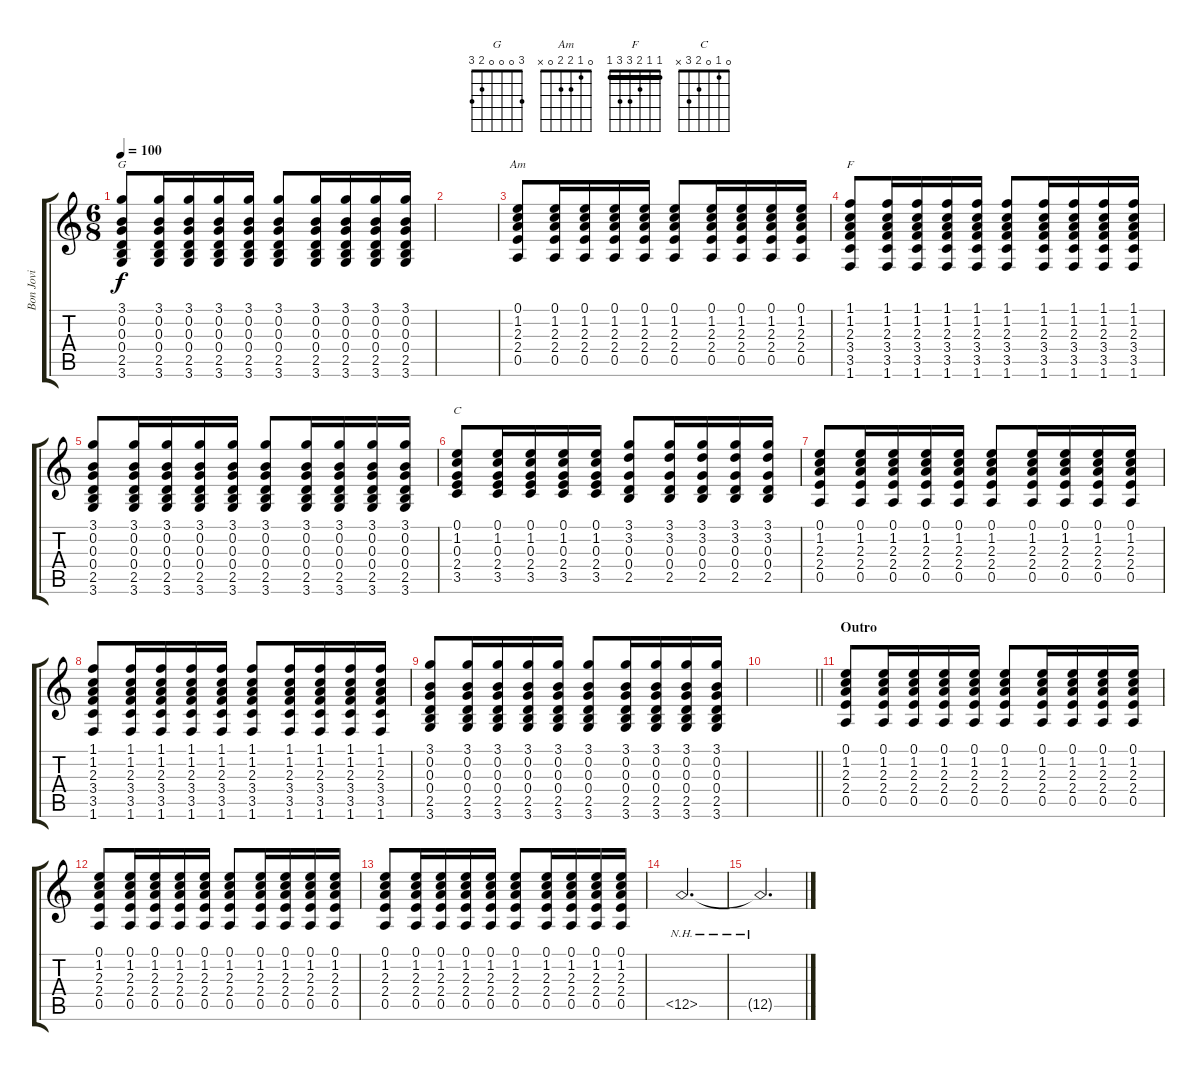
\track ("Bon Jovi" "Bon Jovi") {instrument acousticguitarsteel}
\staff {score tabs}
\tuning (E4 B3 G3 D3 A2 E2) {hide}
\chord ("G" 3 0 0 0 2 3)
\chord ("Am" 0 1 2 2 0 x)
\chord ("F" 1 1 2 3 3 1) {barre 1}
\chord ("C" 0 1 0 2 3 x)
\ts (6 8)
\tempo 100
\clef g2
\ks c
(3.1 0.2 0.3 0.4 2.5 3.6).8{ch "G" dy f} (3.1 0.2 0.3 0.4 2.5 3.6).16 (3.1 0.2 0.3 0.4 2.5 3.6).16 (3.1 0.2 0.3 0.4 2.5 3.6).16 (3.1 0.2 0.3 0.4 2.5 3.6).16 (3.1 0.2 0.3 0.4 2.5 3.6).8 (3.1 0.2 0.3 0.4 2.5 3.6).16 (3.1 0.2 0.3 0.4 2.5 3.6).16 (3.1 0.2 0.3 0.4 2.5 3.6).16 (3.1 0.2 0.3 0.4 2.5 3.6).16 |
|
(0.1 1.2 2.3 2.4 0.5).8{ch "Am"} (0.1 1.2 2.3 2.4 0.5).16 (0.1 1.2 2.3 2.4 0.5).16 (0.1 1.2 2.3 2.4 0.5).16 (0.1 1.2 2.3 2.4 0.5).16 (0.1 1.2 2.3 2.4 0.5).8 (0.1 1.2 2.3 2.4 0.5).16 (0.1 1.2 2.3 2.4 0.5).16 (0.1 1.2 2.3 2.4 0.5).16 (0.1 1.2 2.3 2.4 0.5).16 |
(1.1 1.2 2.3 3.4 3.5 1.6).8{ch "F"} (1.1 1.2 2.3 3.4 3.5 1.6).16 (1.1 1.2 2.3 3.4 3.5 1.6).16 (1.1 1.2 2.3 3.4 3.5 1.6).16 (1.1 1.2 2.3 3.4 3.5 1.6).16 (1.1 1.2 2.3 3.4 3.5 1.6).8 (1.1 1.2 2.3 3.4 3.5 1.6).16 (1.1 1.2 2.3 3.4 3.5 1.6).16 (1.1 1.2 2.3 3.4 3.5 1.6).16 (1.1 1.2 2.3 3.4 3.5 1.6).16 |
(3.1 0.2 0.3 0.4 2.5 3.6).8 (3.1 0.2 0.3 0.4 2.5 3.6).16 (3.1 0.2 0.3 0.4 2.5 3.6).16 (3.1 0.2 0.3 0.4 2.5 3.6).16 (3.1 0.2 0.3 0.4 2.5 3.6).16 (3.1 0.2 0.3 0.4 2.5 3.6).8 (3.1 0.2 0.3 0.4 2.5 3.6).16 (3.1 0.2 0.3 0.4 2.5 3.6).16 (3.1 0.2 0.3 0.4 2.5 3.6).16 (3.1 0.2 0.3 0.4 2.5 3.6).16 |
(0.1 1.2 0.3 2.4 3.5).8{ch "C"} (0.1 1.2 0.3 2.4 3.5).16 (0.1 1.2 0.3 2.4 3.5).16 (0.1 1.2 0.3 2.4 3.5).16 (0.1 1.2 0.3 2.4 3.5).16 (3.1 3.2 0.3 0.4 2.5).8 (3.1 3.2 0.3 0.4 2.5).16 (3.1 3.2 0.3 0.4 2.5).16 (3.1 3.2 0.3 0.4 2.5).16 (3.1 3.2 0.3 0.4 2.5).16 |
(0.1 1.2 2.3 2.4 0.5).8 (0.1 1.2 2.3 2.4 0.5).16 (0.1 1.2 2.3 2.4 0.5).16 (0.1 1.2 2.3 2.4 0.5).16 (0.1 1.2 2.3 2.4 0.5).16 (0.1 1.2 2.3 2.4 0.5).8 (0.1 1.2 2.3 2.4 0.5).16 (0.1 1.2 2.3 2.4 0.5).16 (0.1 1.2 2.3 2.4 0.5).16 (0.1 1.2 2.3 2.4 0.5).16 |
(1.1 1.2 2.3 3.4 3.5 1.6).8 (1.1 1.2 2.3 3.4 3.5 1.6).16 (1.1 1.2 2.3 3.4 3.5 1.6).16 (1.1 1.2 2.3 3.4 3.5 1.6).16 (1.1 1.2 2.3 3.4 3.5 1.6).16 (1.1 1.2 2.3 3.4 3.5 1.6).8 (1.1 1.2 2.3 3.4 3.5 1.6).16 (1.1 1.2 2.3 3.4 3.5 1.6).16 (1.1 1.2 2.3 3.4 3.5 1.6).16 (1.1 1.2 2.3 3.4 3.5 1.6).16 |
(3.1 0.2 0.3 0.4 2.5 3.6).8 (3.1 0.2 0.3 0.4 2.5 3.6).16 (3.1 0.2 0.3 0.4 2.5 3.6).16 (3.1 0.2 0.3 0.4 2.5 3.6).16 (3.1 0.2 0.3 0.4 2.5 3.6).16 (3.1 0.2 0.3 0.4 2.5 3.6).8 (3.1 0.2 0.3 0.4 2.5 3.6).16 (3.1 0.2 0.3 0.4 2.5 3.6).16 (3.1 0.2 0.3 0.4 2.5 3.6).16 (3.1 0.2 0.3 0.4 2.5 3.6).16 |
\barLineRight lightlight
|
\section ("" "Outro")
(0.1 1.2 2.3 2.4 0.5).8 (0.1 1.2 2.3 2.4 0.5).16 (0.1 1.2 2.3 2.4 0.5).16 (0.1 1.2 2.3 2.4 0.5).16 (0.1 1.2 2.3 2.4 0.5).16 (0.1 1.2 2.3 2.4 0.5).8 (0.1 1.2 2.3 2.4 0.5).16 (0.1 1.2 2.3 2.4 0.5).16 (0.1 1.2 2.3 2.4 0.5).16 (0.1 1.2 2.3 2.4 0.5).16 |
(0.1 1.2 2.3 2.4 0.5).8 (0.1 1.2 2.3 2.4 0.5).16 (0.1 1.2 2.3 2.4 0.5).16 (0.1 1.2 2.3 2.4 0.5).16 (0.1 1.2 2.3 2.4 0.5).16 (0.1 1.2 2.3 2.4 0.5).8 (0.1 1.2 2.3 2.4 0.5).16 (0.1 1.2 2.3 2.4 0.5).16 (0.1 1.2 2.3 2.4 0.5).16 (0.1 1.2 2.3 2.4 0.5).16 |
(0.1 1.2 2.3 2.4 0.5).8 (0.1 1.2 2.3 2.4 0.5).16 (0.1 1.2 2.3 2.4 0.5).16 (0.1 1.2 2.3 2.4 0.5).16 (0.1 1.2 2.3 2.4 0.5).16 (0.1 1.2 2.3 2.4 0.5).8 (0.1 1.2 2.3 2.4 0.5).16 (0.1 1.2 2.3 2.4 0.5).16 (0.1 1.2 2.3 2.4 0.5).16 (0.1 1.2 2.3 2.4 0.5).16 |
12.5{nh}.2{d} |
12.5{nh t}.2{d}
